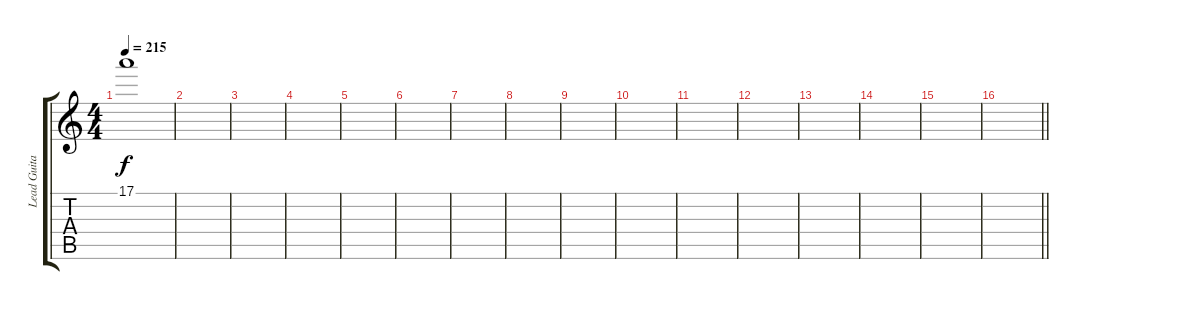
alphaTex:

\track ("Lead Guitar" "Lead Guita") {instrument distortionguitar}
\staff {score tabs}
\tuning (E4 B3 G3 D3 A2 E2) {hide}
\ts (4 4)
\tempo 215
\clef g2
\ks c
17.1{t}.1{dy f} |
|
|
|
|
|
|
|
|
|
|
|
|
|
|
\barLineRight lightlight
